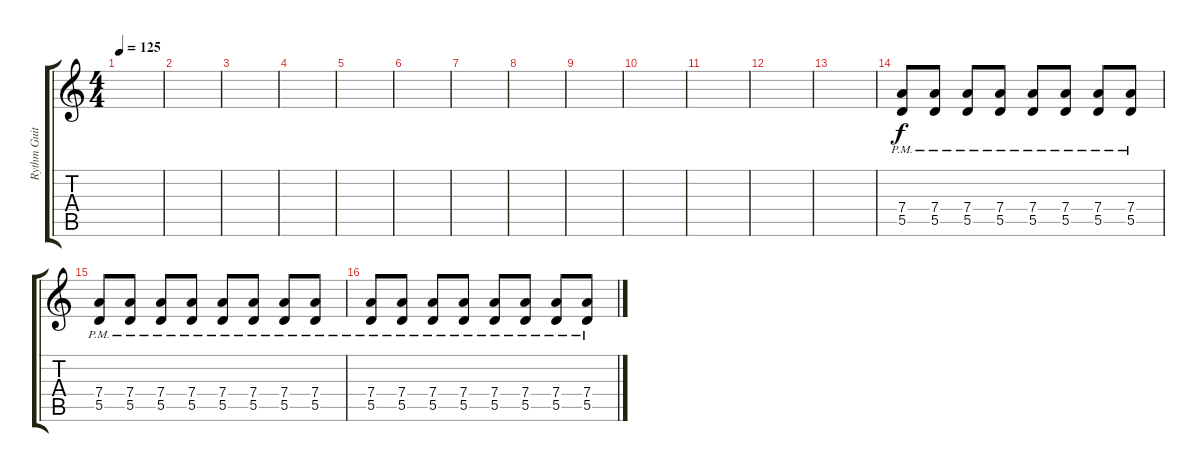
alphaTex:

\track ("Rythm Guitar" "Rythm Guit") {instrument distortionguitar}
\staff {score tabs}
\tuning (E4 B3 G3 D3 A2 E2) {hide}
\ts (4 4)
\tempo 125
\clef g2
\ks c
|
|
|
|
|
|
|
|
|
|
|
|
|
(7.4{pm} 5.5{pm}).8 (7.4{pm} 5.5{pm}).8 (7.4{pm} 5.5{pm}).8 (7.4{pm} 5.5{pm}).8 (7.4{pm} 5.5{pm}).8 (7.4{pm} 5.5{pm}).8 (7.4{pm} 5.5{pm}).8 (7.4{pm} 5.5{pm}).8 |
(7.4{pm} 5.5{pm}).8 (7.4{pm} 5.5{pm}).8 (7.4{pm} 5.5{pm}).8 (7.4{pm} 5.5{pm}).8 (7.4{pm} 5.5{pm}).8 (7.4{pm} 5.5{pm}).8 (7.4{pm} 5.5{pm}).8 (7.4{pm} 5.5{pm}).8 |
(7.4{pm} 5.5{pm}).8 (7.4{pm} 5.5{pm}).8 (7.4{pm} 5.5{pm}).8 (7.4{pm} 5.5{pm}).8 (7.4{pm} 5.5{pm}).8 (7.4{pm} 5.5{pm}).8 (7.4{pm} 5.5{pm}).8 (7.4{pm} 5.5{pm}).8
